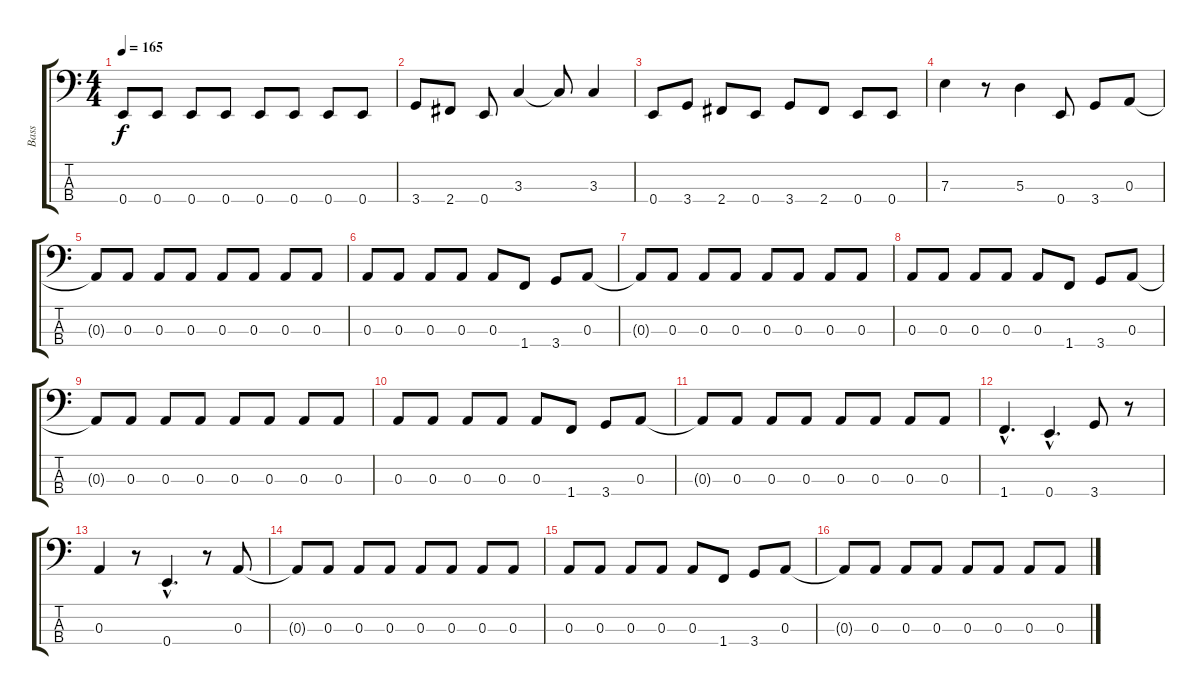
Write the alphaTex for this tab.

\track ("Bass" "Bass") {instrument electricbassfinger}
\staff {score tabs}
\tuning (G2 D2 A1 E1) {hide}
\ts (4 4)
\tempo 165
\clef f4
\ks c
0.4.8{dy f} 0.4.8 0.4.8 0.4.8 0.4.8 0.4.8 0.4.8 0.4.8 |
3.4.8 2.4.8 0.4.8 3.3.4 3.3{t}.8 3.3.4 |
0.4.8 3.4.8 2.4.8 0.4.8 3.4.8 2.4.8 0.4.8 0.4.8 |
7.3.4 r.8 5.3.4 0.4.8 3.4.8 0.3.8 |
0.3{t}.8 0.3.8 0.3.8 0.3.8 0.3.8 0.3.8 0.3.8 0.3.8 |
0.3.8 0.3.8 0.3.8 0.3.8 0.3.8 1.4.8 3.4.8 0.3.8 |
0.3{t}.8 0.3.8 0.3.8 0.3.8 0.3.8 0.3.8 0.3.8 0.3.8 |
0.3.8 0.3.8 0.3.8 0.3.8 0.3.8 1.4.8 3.4.8 0.3.8 |
0.3{t}.8 0.3.8 0.3.8 0.3.8 0.3.8 0.3.8 0.3.8 0.3.8 |
0.3.8 0.3.8 0.3.8 0.3.8 0.3.8 1.4.8 3.4.8 0.3.8 |
0.3{t}.8 0.3.8 0.3.8 0.3.8 0.3.8 0.3.8 0.3.8 0.3.8 |
1.4{hac}.4{d} 0.4{hac}.4{d} 3.4.8 r.8 |
0.3.4 r.8 0.4{hac}.4{d} r.8 0.3.8 |
0.3{t}.8 0.3.8 0.3.8 0.3.8 0.3.8 0.3.8 0.3.8 0.3.8 |
0.3.8 0.3.8 0.3.8 0.3.8 0.3.8 1.4.8 3.4.8 0.3.8 |
0.3{t}.8 0.3.8 0.3.8 0.3.8 0.3.8 0.3.8 0.3.8 0.3.8
